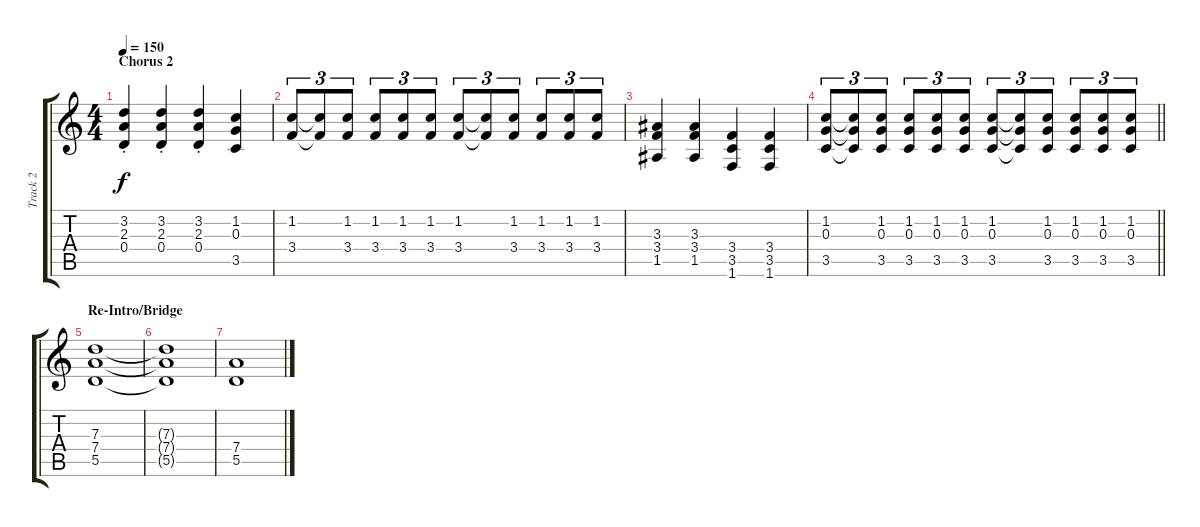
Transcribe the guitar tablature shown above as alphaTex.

\track ("Track 2" "Track 2") {instrument distortionguitar}
\staff {score tabs}
\tuning (E4 B3 G3 D3 A2 E2) {hide}
\ts (4 4)
\section ("" "Chorus 2")
\tempo 150
\clef g2
\ks c
(3.2{st} 2.3{st} 0.4{st}).4{dy f} (3.2{st} 2.3{st} 0.4{st}).4 (3.2{st} 2.3{st} 0.4{st}).4 (1.2 0.3 3.5).4 |
(1.2 3.4).8{tu (3 2)} (1.2{t} 3.4{t}).8{tu (3 2)} (1.2 3.4).8{tu (3 2)} (1.2 3.4).8{tu (3 2)} (1.2 3.4).8{tu (3 2)} (1.2 3.4).8{tu (3 2)} (1.2 3.4).8{tu (3 2)} (1.2{t} 3.4{t}).8{tu (3 2)} (1.2 3.4).8{tu (3 2)} (1.2 3.4).8{tu (3 2)} (1.2 3.4).8{tu (3 2)} (1.2 3.4).8{tu (3 2)} |
(3.3 3.4 1.5).4 (3.3 3.4 1.5).4 (3.4 3.5 1.6).4 (3.4 3.5 1.6).4 |
\barLineRight lightlight
(1.2 0.3 3.5).8{tu (3 2)} (1.2{t} 0.3{t} 3.5{t}).8{tu (3 2)} (1.2 0.3 3.5).8{tu (3 2)} (1.2 0.3 3.5).8{tu (3 2)} (1.2 0.3 3.5).8{tu (3 2)} (1.2 0.3 3.5).8{tu (3 2)} (1.2 0.3 3.5).8{tu (3 2)} (1.2{t} 0.3{t} 3.5{t}).8{tu (3 2)} (1.2 0.3 3.5).8{tu (3 2)} (1.2 0.3 3.5).8{tu (3 2)} (1.2 0.3 3.5).8{tu (3 2)} (1.2 0.3 3.5).8{tu (3 2)} |
\section ("" "Re-Intro/Bridge")
(7.3 7.4 5.5).1 |
(7.3{t} 7.4{t} 5.5{t}).1 |
(7.4 5.5).1
